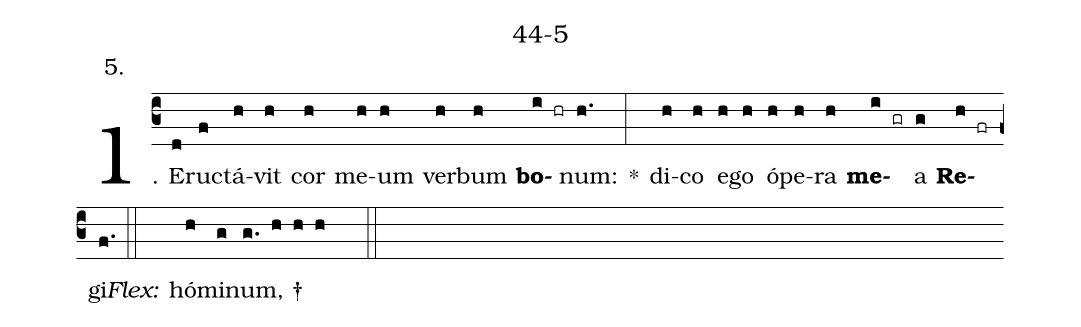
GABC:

name: 44-5;
annotation: 5.;
%%
(c3)1. E(d)ruc(f)tá(h)vit(h) cor(h) me(h)um(h) ver(h)bum(h) <b>bo</b>(i hr)num:(h.) *(:) di(h)co(h) e(h)go(h) ó(h)pe(h)ra(h) <b>me</b>(i gr)a(g) <b>Re</b>(h fr)gi.(f.) (::)
<i>Flex:</i>()  hó(h)mi(g)num, †(g. h h h  ::)
